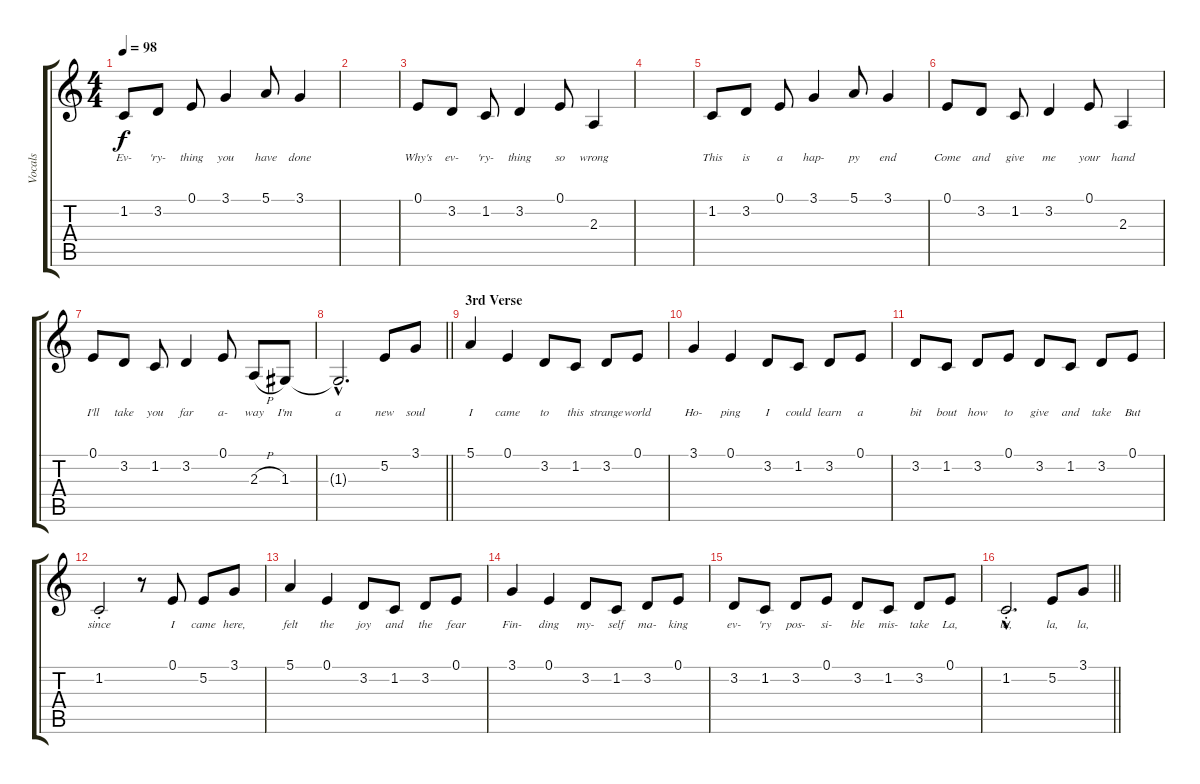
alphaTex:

\track ("Vocals" "Vocals") {instrument vibraphone}
\staff {score tabs}
\tuning (E4 B3 G3 D3 A2 E2) {hide}
\ts (4 4)
\tempo 98
\clef g2
\ks c
1.2.8{lyrics (0 "Ev-") lyrics (1 "") lyrics (2 "") lyrics (3 "") lyrics (4 "") dy f} 3.2.8{lyrics (0 "'ry-") lyrics (1 "") lyrics (2 "") lyrics (3 "") lyrics (4 "")} 0.1.8{lyrics (0 "thing") lyrics (1 "") lyrics (2 "") lyrics (3 "") lyrics (4 "")} 3.1.4{lyrics (0 "you") lyrics (1 "") lyrics (2 "") lyrics (3 "") lyrics (4 "")} 5.1.8{lyrics (0 "have") lyrics (1 "") lyrics (2 "") lyrics (3 "") lyrics (4 "")} 3.1.4{lyrics (0 "done") lyrics (1 "") lyrics (2 "") lyrics (3 "") lyrics (4 "")} |
|
0.1.8{lyrics (0 "Why's") lyrics (1 "") lyrics (2 "") lyrics (3 "") lyrics (4 "")} 3.2.8{lyrics (0 "ev-") lyrics (1 "") lyrics (2 "") lyrics (3 "") lyrics (4 "")} 1.2.8{lyrics (0 "'ry-") lyrics (1 "") lyrics (2 "") lyrics (3 "") lyrics (4 "")} 3.2.4{lyrics (0 "thing") lyrics (1 "") lyrics (2 "") lyrics (3 "") lyrics (4 "")} 0.1.8{lyrics (0 "so") lyrics (1 "") lyrics (2 "") lyrics (3 "") lyrics (4 "")} 2.3.4{lyrics (0 "wrong") lyrics (1 "") lyrics (2 "") lyrics (3 "") lyrics (4 "")} |
|
1.2.8{lyrics (0 "This") lyrics (1 "") lyrics (2 "") lyrics (3 "") lyrics (4 "")} 3.2.8{lyrics (0 "is") lyrics (1 "") lyrics (2 "") lyrics (3 "") lyrics (4 "")} 0.1.8{lyrics (0 "a") lyrics (1 "") lyrics (2 "") lyrics (3 "") lyrics (4 "")} 3.1.4{lyrics (0 "hap-") lyrics (1 "") lyrics (2 "") lyrics (3 "") lyrics (4 "")} 5.1.8{lyrics (0 "py") lyrics (1 "") lyrics (2 "") lyrics (3 "") lyrics (4 "")} 3.1.4{lyrics (0 "end") lyrics (1 "") lyrics (2 "") lyrics (3 "") lyrics (4 "")} |
0.1.8{lyrics (0 "Come") lyrics (1 "") lyrics (2 "") lyrics (3 "") lyrics (4 "")} 3.2.8{lyrics (0 "and") lyrics (1 "") lyrics (2 "") lyrics (3 "") lyrics (4 "")} 1.2.8{lyrics (0 "give") lyrics (1 "") lyrics (2 "") lyrics (3 "") lyrics (4 "")} 3.2.4{lyrics (0 "me") lyrics (1 "") lyrics (2 "") lyrics (3 "") lyrics (4 "")} 0.1.8{lyrics (0 "your") lyrics (1 "") lyrics (2 "") lyrics (3 "") lyrics (4 "")} 2.3.4{lyrics (0 "hand") lyrics (1 "") lyrics (2 "") lyrics (3 "") lyrics (4 "")} |
0.1.8{lyrics (0 "I'll") lyrics (1 "") lyrics (2 "") lyrics (3 "") lyrics (4 "")} 3.2.8{lyrics (0 "take") lyrics (1 "") lyrics (2 "") lyrics (3 "") lyrics (4 "")} 1.2.8{lyrics (0 "you") lyrics (1 "") lyrics (2 "") lyrics (3 "") lyrics (4 "")} 3.2.4{lyrics (0 "far") lyrics (1 "") lyrics (2 "") lyrics (3 "") lyrics (4 "")} 0.1.8{lyrics (0 "a-") lyrics (1 "") lyrics (2 "") lyrics (3 "") lyrics (4 "")} 2.3{h}.8{lyrics (0 "way") lyrics (1 "") lyrics (2 "") lyrics (3 "") lyrics (4 "")} 1.3.8{lyrics (0 "I'm") lyrics (1 "") lyrics (2 "") lyrics (3 "") lyrics (4 "")} |
\barLineRight lightlight
1.3{hac t}.2{d lyrics (0 "a") lyrics (1 "") lyrics (2 "") lyrics (3 "") lyrics (4 "")} 5.2.8{lyrics (0 "new") lyrics (1 "") lyrics (2 "") lyrics (3 "") lyrics (4 "")} 3.1.8{lyrics (0 "soul") lyrics (1 "") lyrics (2 "") lyrics (3 "") lyrics (4 "")} |
\section ("" "3rd Verse")
5.1.4{lyrics (0 "I") lyrics (1 "") lyrics (2 "") lyrics (3 "") lyrics (4 "")} 0.1.4{lyrics (0 "came") lyrics (1 "") lyrics (2 "") lyrics (3 "") lyrics (4 "")} 3.2.8{lyrics (0 "to") lyrics (1 "") lyrics (2 "") lyrics (3 "") lyrics (4 "")} 1.2.8{lyrics (0 "this") lyrics (1 "") lyrics (2 "") lyrics (3 "") lyrics (4 "")} 3.2.8{lyrics (0 "strange") lyrics (1 "") lyrics (2 "") lyrics (3 "") lyrics (4 "")} 0.1.8{lyrics (0 "world") lyrics (1 "") lyrics (2 "") lyrics (3 "") lyrics (4 "")} |
3.1.4{lyrics (0 "Ho-") lyrics (1 "") lyrics (2 "") lyrics (3 "") lyrics (4 "")} 0.1.4{lyrics (0 "ping") lyrics (1 "") lyrics (2 "") lyrics (3 "") lyrics (4 "")} 3.2.8{lyrics (0 "I") lyrics (1 "") lyrics (2 "") lyrics (3 "") lyrics (4 "")} 1.2.8{lyrics (0 "could") lyrics (1 "") lyrics (2 "") lyrics (3 "") lyrics (4 "")} 3.2.8{lyrics (0 "learn") lyrics (1 "") lyrics (2 "") lyrics (3 "") lyrics (4 "")} 0.1.8{lyrics (0 "a") lyrics (1 "") lyrics (2 "") lyrics (3 "") lyrics (4 "")} |
3.2.8{lyrics (0 "bit") lyrics (1 "") lyrics (2 "") lyrics (3 "") lyrics (4 "")} 1.2.8{lyrics (0 "bout") lyrics (1 "") lyrics (2 "") lyrics (3 "") lyrics (4 "")} 3.2.8{lyrics (0 "how") lyrics (1 "") lyrics (2 "") lyrics (3 "") lyrics (4 "")} 0.1.8{lyrics (0 "to") lyrics (1 "") lyrics (2 "") lyrics (3 "") lyrics (4 "")} 3.2.8{lyrics (0 "give") lyrics (1 "") lyrics (2 "") lyrics (3 "") lyrics (4 "")} 1.2.8{lyrics (0 "and") lyrics (1 "") lyrics (2 "") lyrics (3 "") lyrics (4 "")} 3.2.8{lyrics (0 "take") lyrics (1 "") lyrics (2 "") lyrics (3 "") lyrics (4 "")} 0.1.8{lyrics (0 "But") lyrics (1 "") lyrics (2 "") lyrics (3 "") lyrics (4 "")} |
1.2{st}.2{lyrics (0 "since") lyrics (1 "") lyrics (2 "") lyrics (3 "") lyrics (4 "")} r.8 0.1.8{lyrics (0 "I") lyrics (1 "") lyrics (2 "") lyrics (3 "") lyrics (4 "")} 5.2.8{lyrics (0 "came") lyrics (1 "") lyrics (2 "") lyrics (3 "") lyrics (4 "")} 3.1.8{lyrics (0 "here,") lyrics (1 "") lyrics (2 "") lyrics (3 "") lyrics (4 "")} |
5.1.4{lyrics (0 "felt") lyrics (1 "") lyrics (2 "") lyrics (3 "") lyrics (4 "")} 0.1.4{lyrics (0 "the") lyrics (1 "") lyrics (2 "") lyrics (3 "") lyrics (4 "")} 3.2.8{lyrics (0 "joy") lyrics (1 "") lyrics (2 "") lyrics (3 "") lyrics (4 "")} 1.2.8{lyrics (0 "and") lyrics (1 "") lyrics (2 "") lyrics (3 "") lyrics (4 "")} 3.2.8{lyrics (0 "the") lyrics (1 "") lyrics (2 "") lyrics (3 "") lyrics (4 "")} 0.1.8{lyrics (0 "fear") lyrics (1 "") lyrics (2 "") lyrics (3 "") lyrics (4 "")} |
3.1.4{lyrics (0 "Fin-") lyrics (1 "") lyrics (2 "") lyrics (3 "") lyrics (4 "")} 0.1.4{lyrics (0 "ding") lyrics (1 "") lyrics (2 "") lyrics (3 "") lyrics (4 "")} 3.2.8{lyrics (0 "my-") lyrics (1 "") lyrics (2 "") lyrics (3 "") lyrics (4 "")} 1.2.8{lyrics (0 "self") lyrics (1 "") lyrics (2 "") lyrics (3 "") lyrics (4 "")} 3.2.8{lyrics (0 "ma-") lyrics (1 "") lyrics (2 "") lyrics (3 "") lyrics (4 "")} 0.1.8{lyrics (0 "king") lyrics (1 "") lyrics (2 "") lyrics (3 "") lyrics (4 "")} |
3.2.8{lyrics (0 "ev-") lyrics (1 "") lyrics (2 "") lyrics (3 "") lyrics (4 "")} 1.2.8{lyrics (0 "'ry") lyrics (1 "") lyrics (2 "") lyrics (3 "") lyrics (4 "")} 3.2.8{lyrics (0 "pos-") lyrics (1 "") lyrics (2 "") lyrics (3 "") lyrics (4 "")} 0.1.8{lyrics (0 "si-") lyrics (1 "") lyrics (2 "") lyrics (3 "") lyrics (4 "")} 3.2.8{lyrics (0 "ble") lyrics (1 "") lyrics (2 "") lyrics (3 "") lyrics (4 "")} 1.2.8{lyrics (0 "mis-") lyrics (1 "") lyrics (2 "") lyrics (3 "") lyrics (4 "")} 3.2.8{lyrics (0 "take") lyrics (1 "") lyrics (2 "") lyrics (3 "") lyrics (4 "")} 0.1.8{lyrics (0 "La,") lyrics (1 "") lyrics (2 "") lyrics (3 "") lyrics (4 "")} |
\barLineRight lightlight
1.2{hac st}.2{d lyrics (0 "la,") lyrics (1 "") lyrics (2 "") lyrics (3 "") lyrics (4 "")} 5.2.8{lyrics (0 "la,") lyrics (1 "") lyrics (2 "") lyrics (3 "") lyrics (4 "")} 3.1.8{lyrics (0 "la,") lyrics (1 "") lyrics (2 "") lyrics (3 "") lyrics (4 "")}
